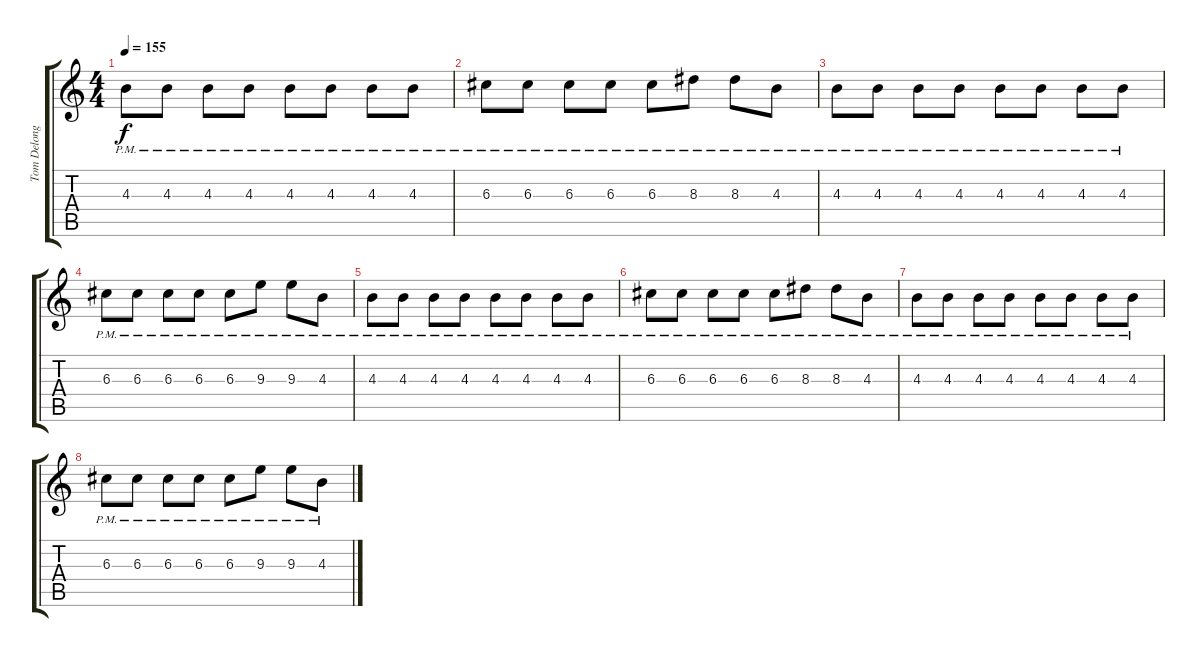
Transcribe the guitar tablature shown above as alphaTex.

\track ("Tom Delonge - Distortion Guitar" "Tom Delong") {instrument distortionguitar}
\staff {score tabs}
\tuning (E4 B3 G3 D3 A2 E2) {hide}
\ts (4 4)
\tempo 155
\clef g2
\ks c
4.3{pm}.8{dy f} 4.3{pm}.8 4.3{pm}.8 4.3{pm}.8 4.3{pm}.8 4.3{pm}.8 4.3{pm}.8 4.3{pm}.8 |
6.3{pm}.8 6.3{pm}.8 6.3{pm}.8 6.3{pm}.8 6.3{pm}.8 8.3{pm}.8 8.3{pm}.8 4.3{pm}.8 |
4.3{pm}.8 4.3{pm}.8 4.3{pm}.8 4.3{pm}.8 4.3{pm}.8 4.3{pm}.8 4.3{pm}.8 4.3{pm}.8 |
6.3{pm}.8 6.3{pm}.8 6.3{pm}.8 6.3{pm}.8 6.3{pm}.8 9.3{pm}.8 9.3{pm}.8 4.3{pm}.8 |
4.3{pm}.8 4.3{pm}.8 4.3{pm}.8 4.3{pm}.8 4.3{pm}.8 4.3{pm}.8 4.3{pm}.8 4.3{pm}.8 |
6.3{pm}.8 6.3{pm}.8 6.3{pm}.8 6.3{pm}.8 6.3{pm}.8 8.3{pm}.8 8.3{pm}.8 4.3{pm}.8 |
4.3{pm}.8 4.3{pm}.8 4.3{pm}.8 4.3{pm}.8 4.3{pm}.8 4.3{pm}.8 4.3{pm}.8 4.3{pm}.8 |
6.3{pm}.8 6.3{pm}.8 6.3{pm}.8 6.3{pm}.8 6.3{pm}.8 9.3{pm}.8 9.3{pm}.8 4.3{pm}.8
